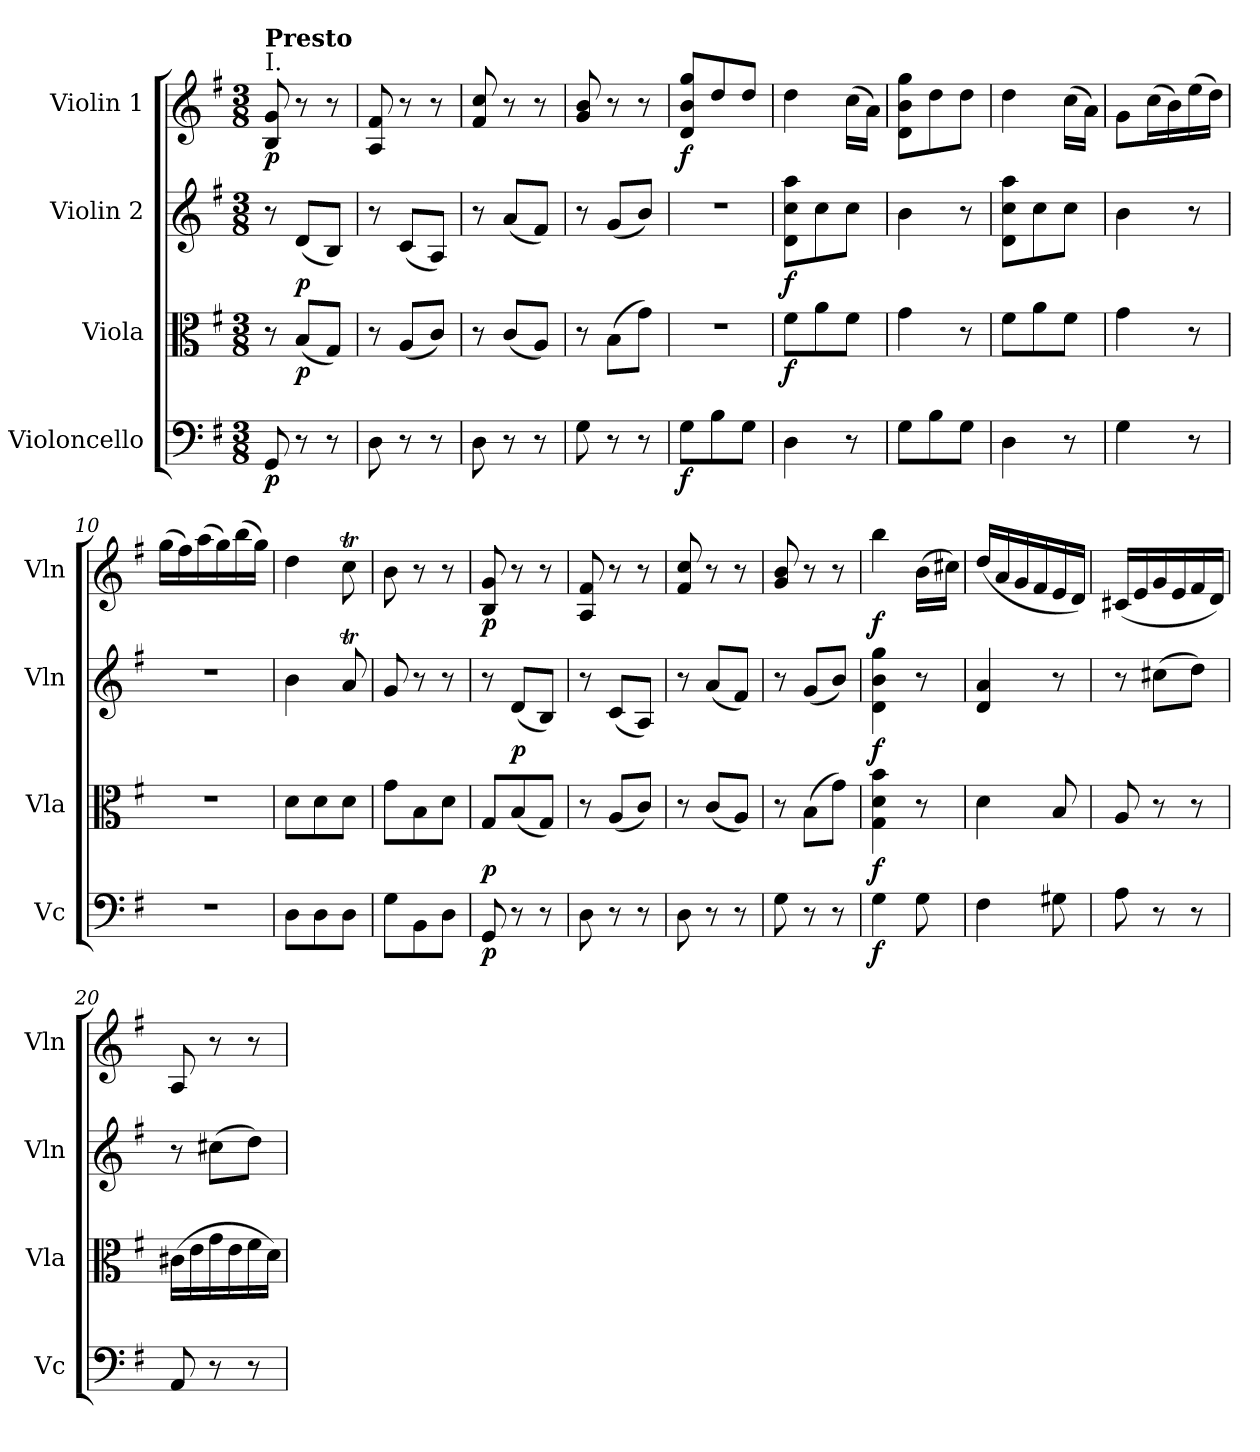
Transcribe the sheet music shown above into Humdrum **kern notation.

**kern	**dynam	**kern	**dynam	**kern	**dynam	**kern	**dynam
*part4	*part4	*part3	*part3	*part2	*part2	*part1	*part1
*staff4	*staff4	*staff3	*staff3	*staff2	*staff2	*staff1	*staff1
*I"Violoncello	*	*I"Viola	*	*I"Violin 2	*	*I"Violin 1	*
*I'Vc	*	*I'Vla	*	*I'Vln	*	*I'Vln	*
*clefF4	*	*clefC3	*	*clefG2	*	*clefG2	*
*k[f#]	*	*k[f#]	*	*k[f#]	*	*k[f#]	*
*M3/8	*	*M3/8	*	*M3/8	*	*M3/8	*
=1	=1	=1	=1	=1	=1	=1	=1
!	!	!	!	!	!	!LO:TX:a:t=I.	!
!	!	!	!	!	!	!LO:TX:a:B:t=Presto	!
!	!LO:DY:b	!	!	!	!	!	!LO:DY:b
8GG/	p	8r	.	8r	.	8B/ 8g/	p
!	!	!	!LO:DY:b	!	!LO:DY:b	!	!
8r	.	(8B/L	p	(8d/L	p	8r	.
8r	.	8G/J)	.	8B/J)	.	8r	.
=2	=2	=2	=2	=2	=2	=2	=2
8D\	.	8r	.	8r	.	8A/ 8f#/	.
8r	.	(8A/L	.	(8c/L	.	8r	.
8r	.	8c/J)	.	8A/J)	.	8r	.
=3	=3	=3	=3	=3	=3	=3	=3
8D\	.	8r	.	8r	.	8f#/ 8cc/	.
8r	.	(8c/L	.	(8a/L	.	8r	.
8r	.	8A/J)	.	8f#/J)	.	8r	.
=4	=4	=4	=4	=4	=4	=4	=4
8G\	.	8r	.	8r	.	8g/ 8b/	.
8r	.	(8B\L	.	(8g/L	.	8r	.
8r	.	8g\J)	.	8b/J)	.	8r	.
=5	=5	=5	=5	=5	=5	=5	=5
!	!LO:DY:b	!	!	!	!	!	!LO:DY:b
8G\L	f	4.r	.	4.r	.	8d/ 8b/ 8gg/L	f
8B\	.	.	.	.	.	8dd/	.
8G\J	.	.	.	.	.	8dd/J	.
=6	=6	=6	=6	=6	=6	=6	=6
!	!	!	!LO:DY:b	!	!LO:DY:b	!	!
4D\	.	8f#\L	f	8d\ 8cc\ 8aa\L	f	4dd\	.
.	.	8a\	.	8cc\	.	.	.
8r	.	8f#\J	.	8cc\J	.	(16cc\LL	.
.	.	.	.	.	.	16a\JJ)	.
!!LO:LB:g=z
=7	=7	=7	=7	=7	=7	=7	=7
8G\L	.	4g\	.	4b\	.	8d\ 8b\ 8gg\L	.
8B\	.	.	.	.	.	8dd\	.
8G\J	.	8r	.	8r	.	8dd\J	.
=8	=8	=8	=8	=8	=8	=8	=8
4D\	.	8f#\L	.	8d\ 8cc\ 8aa\L	.	4dd\	.
.	.	8a\	.	8cc\	.	.	.
8r	.	8f#\J	.	8cc\J	.	(16cc\LL	.
.	.	.	.	.	.	16a\JJ)	.
=9	=9	=9	=9	=9	=9	=9	=9
4G\	.	4g\	.	4b\	.	8g\L	.
.	.	.	.	.	.	(16cc\L	.
.	.	.	.	.	.	16b\)	.
8r	.	8r	.	8r	.	(16ee\	.
.	.	.	.	.	.	16dd\JJ)	.
=10	=10	=10	=10	=10	=10	=10	=10
4.r	.	4.r	.	4.r	.	(16gg\LL	.
.	.	.	.	.	.	16ff#\)	.
.	.	.	.	.	.	(16aa\	.
.	.	.	.	.	.	16gg\)	.
.	.	.	.	.	.	(16bb\	.
.	.	.	.	.	.	16gg\JJ)	.
=11	=11	=11	=11	=11	=11	=11	=11
8D\L	.	8d\L	.	4b\	.	4dd\	.
8D\	.	8d\	.	.	.	.	.
8D\J	.	8d\J	.	8aT/	.	8ccT\	.
=12	=12	=12	=12	=12	=12	=12	=12
8G\L	.	8g\L	.	8g/	.	8b\	.
8BB\	.	8B\	.	8r	.	8r	.
8D\J	.	8d\J	.	8r	.	8r	.
=13	=13	=13	=13	=13	=13	=13	=13
!	!LO:DY:b	!	!LO:DY:b	!	!	!	!LO:DY:b
8GG/	p	8G/L	p	8r	.	8B/ 8g/	p
!	!	!	!	!	!LO:DY:b	!	!
8r	.	(8B/	.	(8d/L	p	8r	.
8r	.	8G/J)	.	8B/J)	.	8r	.
!!LO:LB:g=z
=14	=14	=14	=14	=14	=14	=14	=14
8D\	.	8r	.	8r	.	8A/ 8f#/	.
8r	.	(8A/L	.	(8c/L	.	8r	.
8r	.	8c/J)	.	8A/J)	.	8r	.
=15	=15	=15	=15	=15	=15	=15	=15
8D\	.	8r	.	8r	.	8f#/ 8cc/	.
8r	.	(8c/L	.	(8a/L	.	8r	.
8r	.	8A/J)	.	8f#/J)	.	8r	.
=16	=16	=16	=16	=16	=16	=16	=16
8G\	.	8r	.	8r	.	8g/ 8b/	.
8r	.	(8B\L	.	(8g/L	.	8r	.
8r	.	8g\J)	.	8b/J)	.	8r	.
=17	=17	=17	=17	=17	=17	=17	=17
!	!LO:DY:b	!	!LO:DY:b	!	!LO:DY:b	!	!LO:DY:b
4G\	f	4G\ 4d\ 4b\	f	4d\ 4b\ 4gg\	f	4bb\	f
8G\	.	8r	.	8r	.	(16b\LL	.
.	.	.	.	.	.	16cc#X\JJ)	.
=18	=18	=18	=18	=18	=18	=18	=18
4F#\	.	4d\	.	4d/ 4a/	.	(16dd/LL	.
.	.	.	.	.	.	16a/	.
.	.	.	.	.	.	16g/	.
.	.	.	.	.	.	16f#/	.
8G#X\	.	8B/	.	8r	.	16e/	.
.	.	.	.	.	.	16d/JJ)	.
=19	=19	=19	=19	=19	=19	=19	=19
8A\	.	8A/	.	8r	.	(16c#X/LL	.
.	.	.	.	.	.	16e/	.
8r	.	8r	.	(8cc#X\L	.	16g/	.
.	.	.	.	.	.	16e/	.
8r	.	8r	.	8dd\J)	.	16f#/	.
.	.	.	.	.	.	16d/JJ)	.
!!LO:LB:g=z
=20	=20	=20	=20	=20	=20	=20	=20
8AA/	.	(16c#X\LL	.	8r	.	8A/	.
.	.	16e\	.	.	.	.	.
8r	.	16g\	.	(8cc#X\L	.	8r	.
.	.	16e\	.	.	.	.	.
8r	.	16f#\	.	8dd\J)	.	8r	.
.	.	16d\JJ)	.	.	.	.	.
=	=	=	=	=	=	=	=
*-	*-	*-	*-	*-	*-	*-	*-
